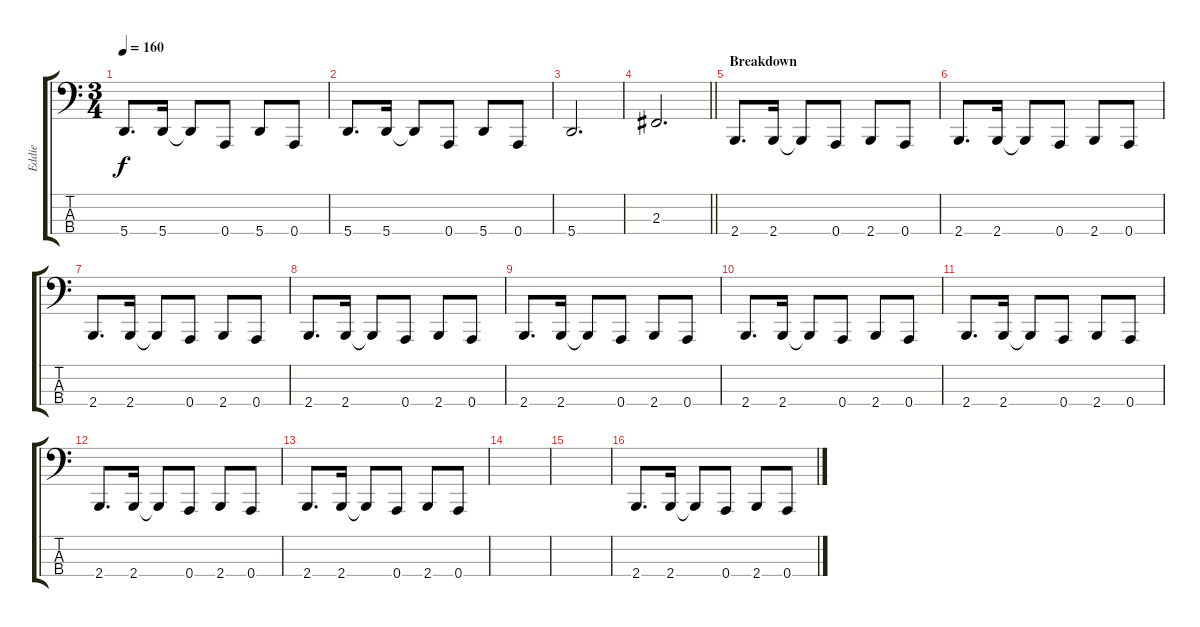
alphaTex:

\track ("Eddie" "Eddie") {instrument electricbasspick}
\staff {score tabs}
\tuning (D2 A1 E1 A0) {hide}
\ts (3 4)
\tempo 160
\clef f4
\ks c
5.4.8{d dy f} 5.4.16 5.4{t}.8 0.4.8 5.4.8 0.4.8 |
5.4.8{d} 5.4.16 5.4{t}.8 0.4.8 5.4.8 0.4.8 |
5.4.2{d} |
\barLineRight lightlight
2.3.2{d} |
\section ("" "Breakdown")
2.4.8{d} 2.4.16 2.4{t}.8 0.4.8 2.4.8 0.4.8 |
2.4.8{d} 2.4.16 2.4{t}.8 0.4.8 2.4.8 0.4.8 |
2.4.8{d} 2.4.16 2.4{t}.8 0.4.8 2.4.8 0.4.8 |
2.4.8{d} 2.4.16 2.4{t}.8 0.4.8 2.4.8 0.4.8 |
2.4.8{d} 2.4.16 2.4{t}.8 0.4.8 2.4.8 0.4.8 |
2.4.8{d} 2.4.16 2.4{t}.8 0.4.8 2.4.8 0.4.8 |
2.4.8{d} 2.4.16 2.4{t}.8 0.4.8 2.4.8 0.4.8 |
2.4.8{d} 2.4.16 2.4{t}.8 0.4.8 2.4.8 0.4.8 |
2.4.8{d} 2.4.16 2.4{t}.8 0.4.8 2.4.8 0.4.8 |
|
|
2.4.8{d} 2.4.16 2.4{t}.8 0.4.8 2.4.8 0.4.8
